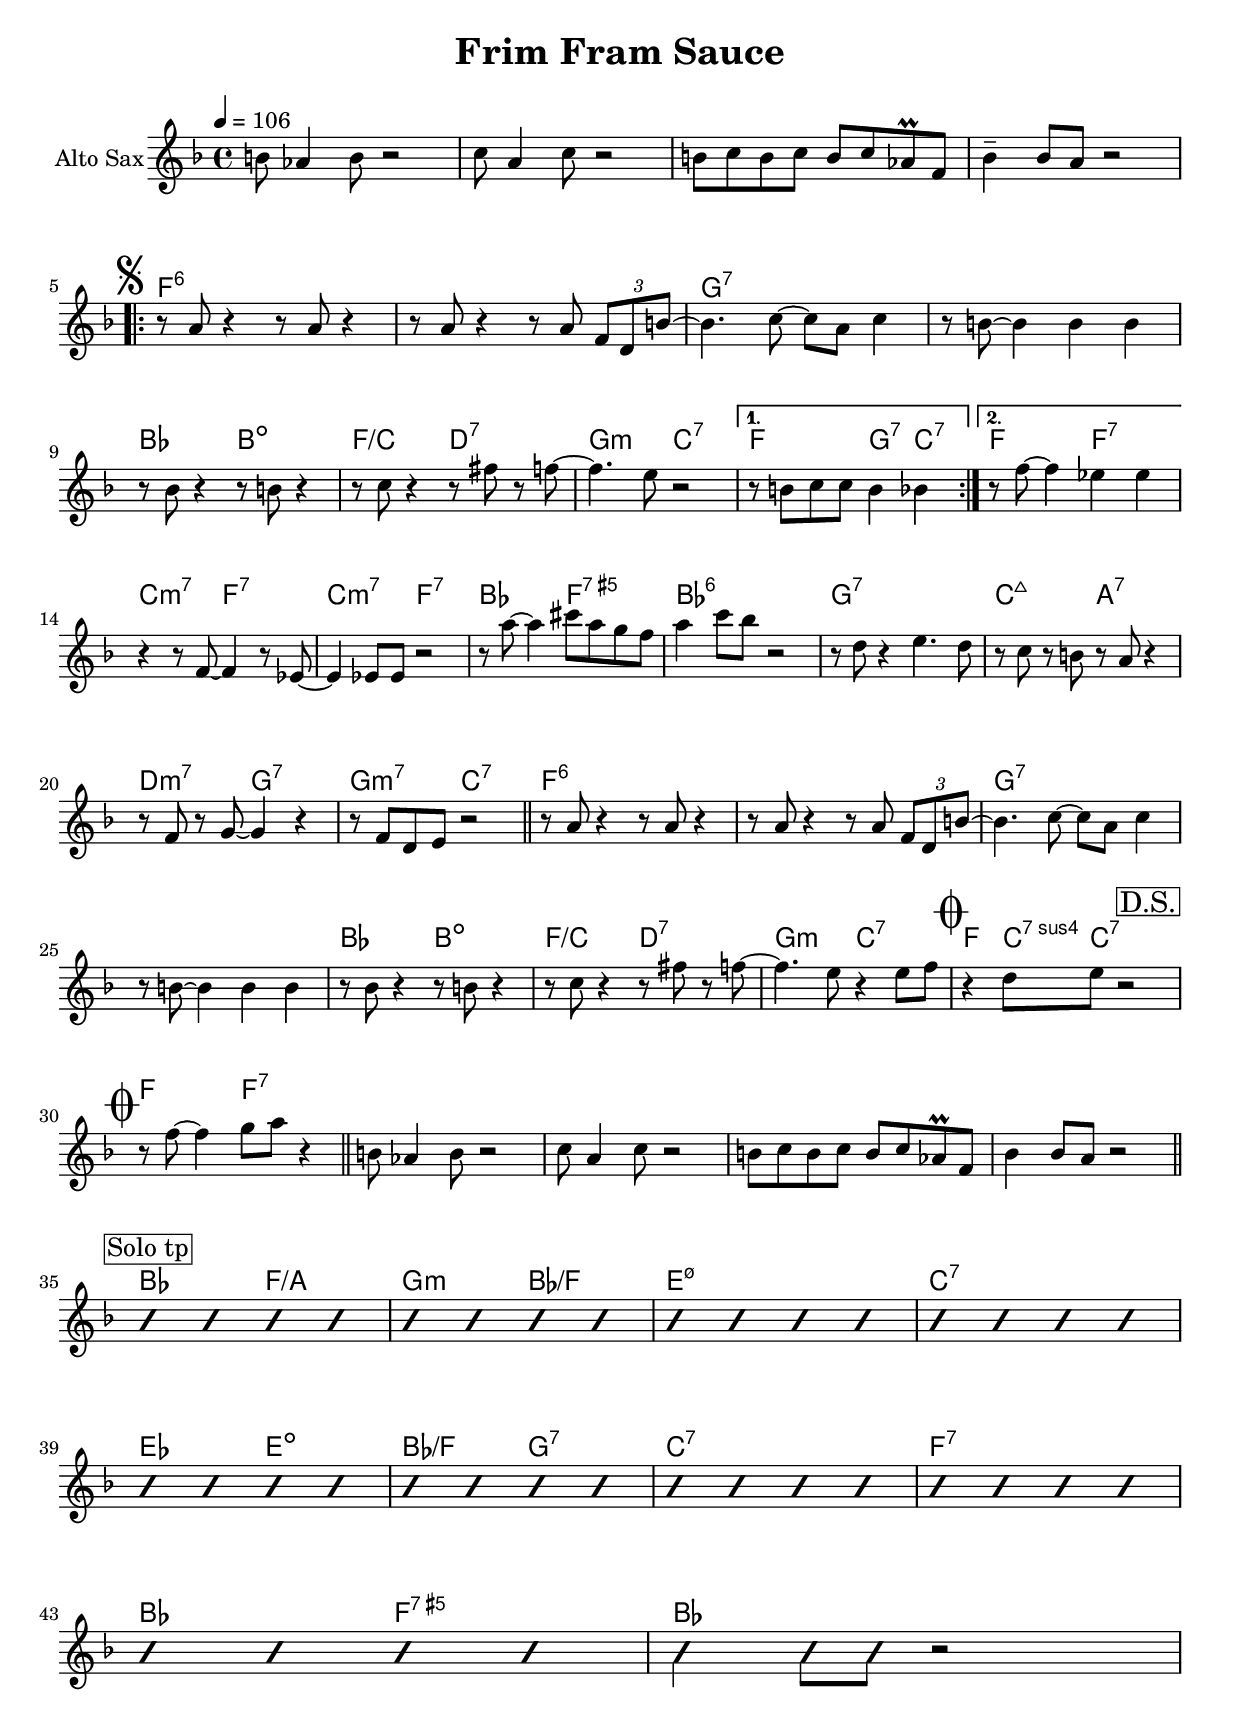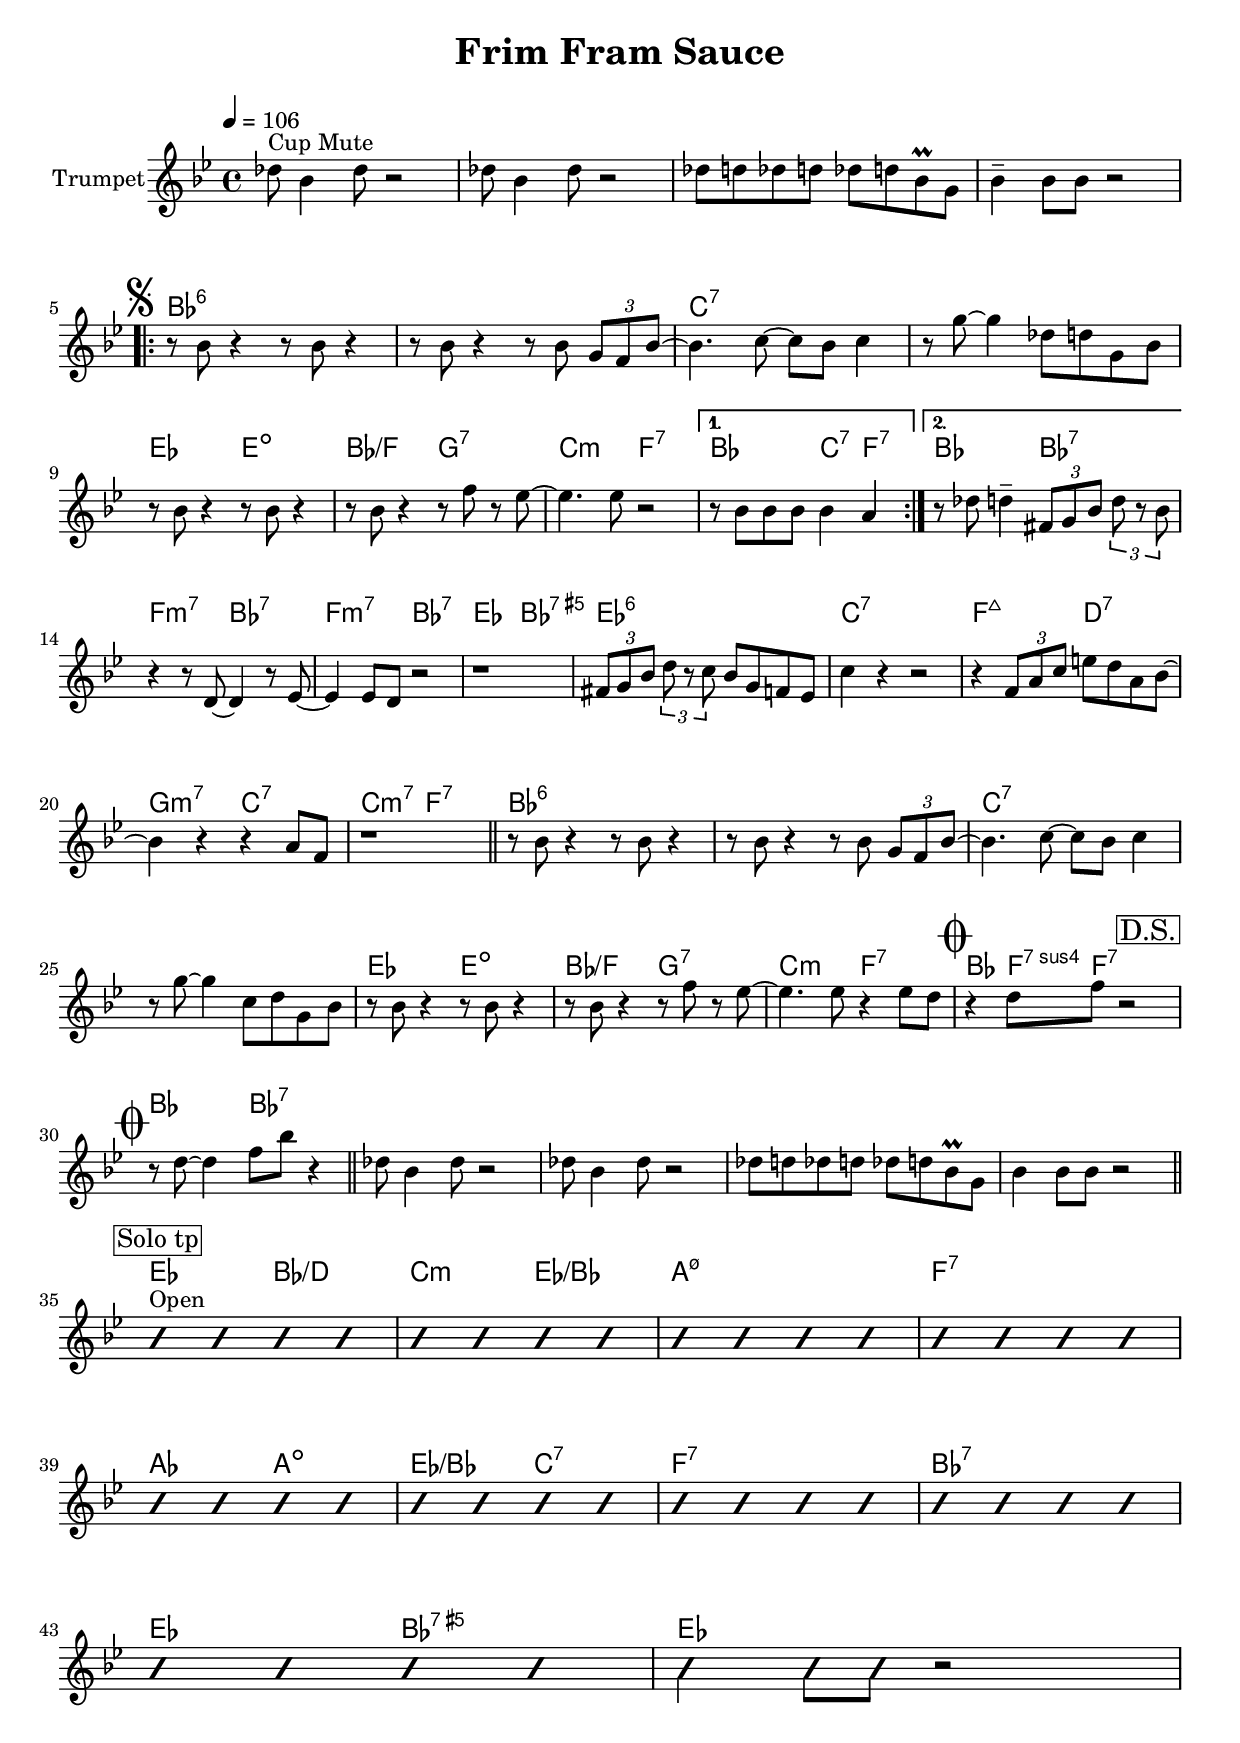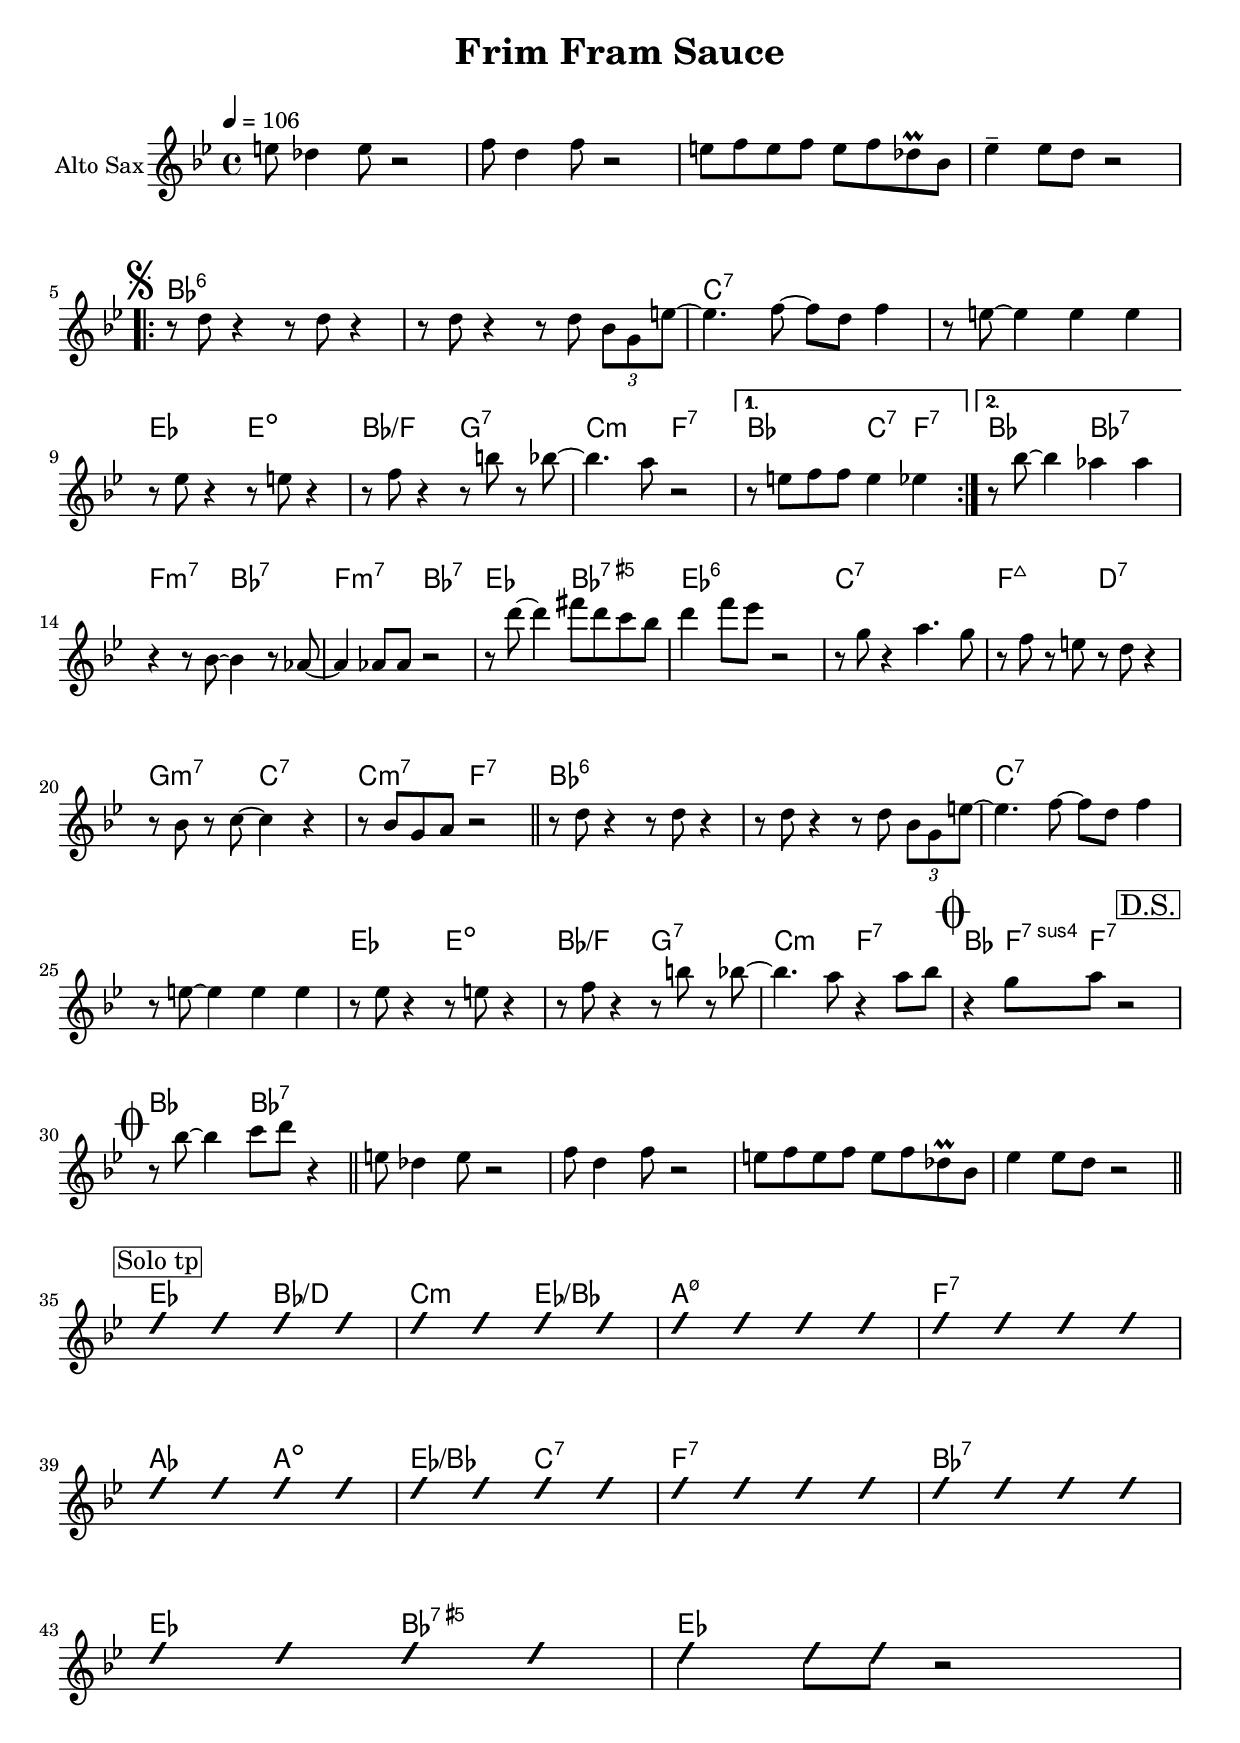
#(ly:set-option 'relative-includes #t)
\version "2.18.0"
\include "lib.ly"

\header {
  title = "Frim Fram Sauce"
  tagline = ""
}

\paper {
  markup-system-spacing #'padding = #3 %space after title
}

global = {
  \time 4/4
  \key as \major
  \clef "violin"
  \set Score.skipBars = ##t % combine multi-rests
}

structure = {
  \tempo 4 = 106
  s1*4 % intro
  \pSegno
  s1*9 % A
  s1*8 % B
  \bar "||"
  s1*7 \pCoda % A
  s1 \rightBreakMark \markupBox "D.S."
  s1*0^\markup { \right-align \fontsize #4 \musicglyph #"scripts.coda" }
  s1*1
  \bar "||"
  s1*4 % intro
  \bar "||"
  s1*10 % solo tp, end

}

remarks = \lyricmode {
  \skip 1*34
  \markupBox "Solo tp"
}

chorusChords = \chordmode {
  as1:6 s bes:7 s
  des2 d:dim as:/es f:7 bes:m es:7 as bes4:7 es:7 as2 as:7
  es2:m7 as:7 es:m7 as:7 des as:5+7 des1:6
  bes:7 es2:maj7 c:7 f:m7 bes:7 bes:m7 es:7
  as1:6 s bes:7 s
  des2 d:dim as:/es f:7 bes:m es:7 as4 es8:7sus4 es:7 s2 as as:7
}

soloChords = \chordmode {
  des2 as:/c bes:m des:/as g1:m7.5- es:7
  ges2 g:dim des:/as bes:7 es1:7 as:7
  des2 as:5+7 des1
}

theChords = {
  s1*4
  \chorusChords
  s1*4
  \set Score.proportionalNotationDuration = #(ly:make-moment 1 8 )
  \soloChords
  \unset Score.proportionalNotationDuration
}


trumpetChords = \transpose bes c \theChords
altoChords = \transpose es c \theChords

slTp = \relative c''' { as4 as as as }
slAs = \relative c'' { des4 des des des }

trumpet = \transpose bes c \relative c''' {
  \global
  \set Staff.instrumentName = #"Trumpet"
  ces8^"Cup Mute" as4 ces8 r2 | ces8 as4 ces8 r2 | ces8 c ces c ces c as\prall f | as4-- as8 as r2 |
  \repeat volta 2 {
    r8 as r4 r8 as r4 | r8 as r4 r8 as \tuplet 3/2 {f es as~} | as4. bes8~ bes as bes4 | r8 f'~ f4 ces8 c8 f, as |
    r8 as r4 r8 as r4 | r8 as r4 r8 es' r8 des~| des4. des8 r2 
  }
  \alternative {
    { r8 as as as as4 g }
    { r8 ces c4-- \tuplet 3/2 {e,8 f as} \tuplet 3/2 {c r as}}
  }
  % B
  r4 r8 c,~ c4 r8 des~ | des4 des8 c r2 | r1
  \tuplet 3/2 {e8 f as} \tuplet 3/2 {c r bes} as8 f es des | bes'4 r r2 | r4 \tuplet 3/2 {es,8 g bes} d8 c  g as~ | as4 r r g8 es | r1
  % A3
  r8 as r4 r8 as r4 | r8 as r4 r8 as \tuplet 3/2 {f es as~} | as4. bes8~ bes as bes4 | r8 f'~ f4 bes,8 c8 f, as |
  r8 as r4 r8 as r4 | r8 as r4 r8 es' r8 des~| des4. des8 r4 des8 c |r4 c8 es r2 |
  r8 c~ c4 es8 as r4
  % intro
  ces,8 as4 ces8 r2 | ces8 as4 ces8 r2 | ces8 c ces c ces c as\prall f | as4 as8 as r2 |
  \slash
  as4^"Open" as as as
  \repeat unfold 8 \slTp \undo \hide Stem as4 as8 as r2
  \endSlash
}

breaksTp = {
  s1*4 \break
  s1*9 \break
  s1*8
  s1*8 \break
  s1*5 \break
  s1*4 \break
  s1*4 \break
}

altoSax = \transpose es c \relative c'' {
  \global
  \set Staff.instrumentName = #"Alto Sax"
  d8 ces4 d8 r2 | es8 c4 es8 r2 | d8 es d es d es ces\prall as | des4-- des8 c r2
  \repeat volta 2 {
    r8 c r4 r8 c r4 | r8 c r4 r8 c \tuplet 3/2 {as f d'~} | d4. es8~ es c es4 | r8 d8~ d4 d d |
    r8 des r4 r8 d r4 | r8 es r4 r8 a r8 as~ | as4. g8 r2
  }
  \alternative {
    { r8 d es es d4 des }
    { r8 as'~ as4 ges ges }
  }
  % B
  r4 r8 as,~ as4 r8 ges~ | ges4 ges8 ges r2 | r8 c'~ c4 e8 c bes as | c4 es8 des r2 |
  r8 f, r4 g4. f8 | r es r8 d r8 c r4 | r8 as r bes ~ bes4 r | r8 as f g r2
  % A3
  r8 c r4 r8 c r4 | r8 c r4 r8 c \tuplet 3/2 {as f d'~} | d4. es8~ es c es4 | r8 d8~ d4 d d |
  r8 des r4 r8 d r4 | r8 es r4 r8 a r8 as~ | as4. g8 r4 g8 as | r4 f8 g r2
  r8 as~ as4 bes8 c r4
  % intro
  d,8 ces4 d8 r2 | es8 c4 es8 r2 | d8 es d es d es ces\prall as | des4 des8 c r2
  \slash
  \repeat unfold 9 \slAs  \undo \hide Stem des4 des8 des r2
  \endSlash
}

breaksAs = {
  s1*4 \break
  s1*9 \break
  s1*8
  s1*8 \break
  s1*5 \break
  s1*4 \break
  s1*4 \break
}

% \book {
%   \score {
%     <<
%       \lyricsAbove \remarks
%       \new ChordNames \trumpetChords
%       \new Staff = "trumpet" <<
%         \structure
%         \trumpet
%       >>
%       % \new Staff \trumpet
%       \new ChordNames \altoChords
%       \new Staff = "altoSax" <<
%         \altoSax
%       >>
%     >>
%   }
% }
\book {
  \bookOutputSuffix "tp"
  \paper {
    system-system-spacing #'basic-distance = #16
  }
  \score {
    <<
      \lyricsAbove \remarks
      \new ChordNames \trumpetChords
      \new Staff = "trumpet" <<
        \structure
        \breaksTp
        \trumpet
      >>
    >>
  }
}
\book {
  \bookOutputSuffix "as"
  \paper {
    system-system-spacing #'basic-distance = #16
  }
  \score {
    <<
      \lyricsAbove \remarks
      \new ChordNames \altoChords
      \new Staff = "altoSax" <<
        \structure
        \breaksAs
        \altoSax
      >>
    >>
  }
}

tenorSax = \transpose bes, es \altoSax
tenorChords = \transpose bes es \altoChords
\book {
  \bookOutputSuffix "ts"
  \paper {
    system-system-spacing #'basic-distance = #16
  }
  \score {
    <<
      \lyricsAbove \remarks
      \new ChordNames \tenorChords
      \new Staff = "tenorSax" <<
        \structure
        \breaksAs
        \tenorSax
      >>
    >>
  }
}
